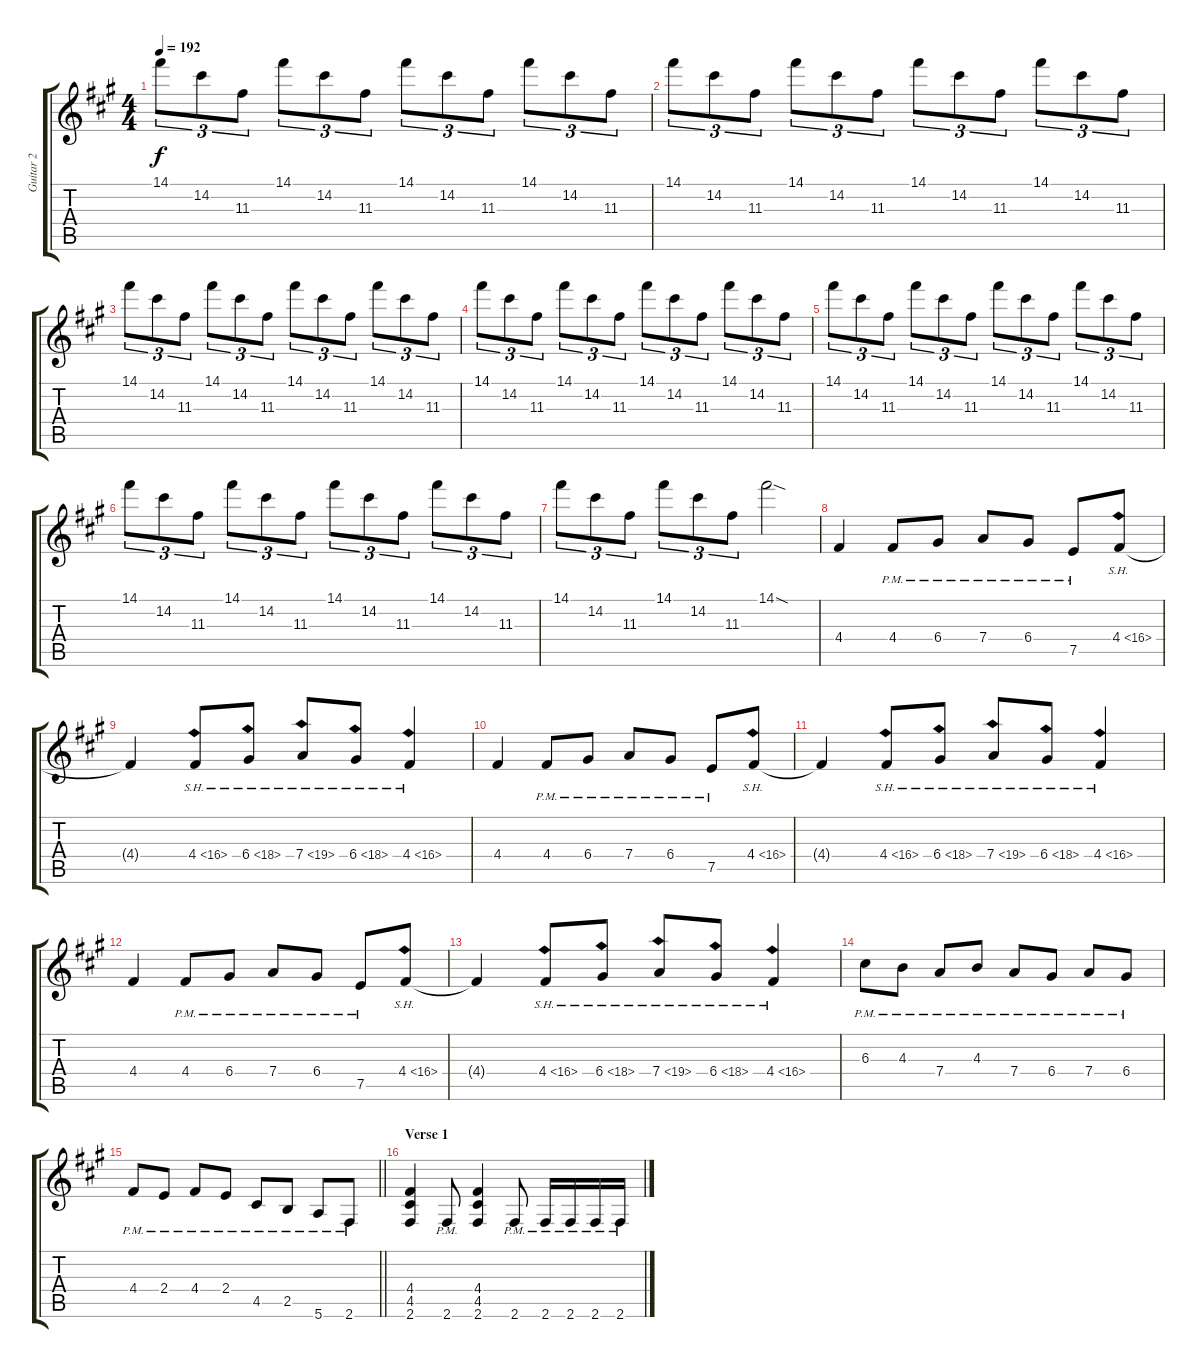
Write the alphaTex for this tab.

\track ("Guitar 2" "Guitar 2") {instrument distortionguitar}
\staff {score tabs}
\tuning (E4 B3 G3 D3 A2 E2) {hide}
\ts (4 4)
\tempo 192
\clef g2
\ks f#minor
14.1.8{tu (3 2) dy f} 14.2.8{tu (3 2)} 11.3.8{tu (3 2)} 14.1.8{tu (3 2)} 14.2.8{tu (3 2)} 11.3.8{tu (3 2)} 14.1.8{tu (3 2)} 14.2.8{tu (3 2)} 11.3.8{tu (3 2)} 14.1.8{tu (3 2)} 14.2.8{tu (3 2)} 11.3.8{tu (3 2)} |
14.1.8{tu (3 2)} 14.2.8{tu (3 2)} 11.3.8{tu (3 2)} 14.1.8{tu (3 2)} 14.2.8{tu (3 2)} 11.3.8{tu (3 2)} 14.1.8{tu (3 2)} 14.2.8{tu (3 2)} 11.3.8{tu (3 2)} 14.1.8{tu (3 2)} 14.2.8{tu (3 2)} 11.3.8{tu (3 2)} |
14.1.8{tu (3 2)} 14.2.8{tu (3 2)} 11.3.8{tu (3 2)} 14.1.8{tu (3 2)} 14.2.8{tu (3 2)} 11.3.8{tu (3 2)} 14.1.8{tu (3 2)} 14.2.8{tu (3 2)} 11.3.8{tu (3 2)} 14.1.8{tu (3 2)} 14.2.8{tu (3 2)} 11.3.8{tu (3 2)} |
14.1.8{tu (3 2)} 14.2.8{tu (3 2)} 11.3.8{tu (3 2)} 14.1.8{tu (3 2)} 14.2.8{tu (3 2)} 11.3.8{tu (3 2)} 14.1.8{tu (3 2)} 14.2.8{tu (3 2)} 11.3.8{tu (3 2)} 14.1.8{tu (3 2)} 14.2.8{tu (3 2)} 11.3.8{tu (3 2)} |
14.1.8{tu (3 2)} 14.2.8{tu (3 2)} 11.3.8{tu (3 2)} 14.1.8{tu (3 2)} 14.2.8{tu (3 2)} 11.3.8{tu (3 2)} 14.1.8{tu (3 2)} 14.2.8{tu (3 2)} 11.3.8{tu (3 2)} 14.1.8{tu (3 2)} 14.2.8{tu (3 2)} 11.3.8{tu (3 2)} |
14.1.8{tu (3 2)} 14.2.8{tu (3 2)} 11.3.8{tu (3 2)} 14.1.8{tu (3 2)} 14.2.8{tu (3 2)} 11.3.8{tu (3 2)} 14.1.8{tu (3 2)} 14.2.8{tu (3 2)} 11.3.8{tu (3 2)} 14.1.8{tu (3 2)} 14.2.8{tu (3 2)} 11.3.8{tu (3 2)} |
14.1.8{tu (3 2)} 14.2.8{tu (3 2)} 11.3.8{tu (3 2)} 14.1.8{tu (3 2)} 14.2.8{tu (3 2)} 11.3.8{tu (3 2)} 14.1{sod}.2 |
4.4.4 4.4{pm}.8 6.4{pm}.8 7.4{pm}.8 6.4{pm}.8 7.5{pm}.8 4.4{sh 12}.8 |
4.4{t}.4 4.4{sh 12}.8 6.4{sh 12}.8 7.4{sh 12}.8 6.4{sh 12}.8 4.4{sh 12}.4 |
4.4.4 4.4{pm}.8 6.4{pm}.8 7.4{pm}.8 6.4{pm}.8 7.5{pm}.8 4.4{sh 12}.8 |
4.4{t}.4 4.4{sh 12}.8 6.4{sh 12}.8 7.4{sh 12}.8 6.4{sh 12}.8 4.4{sh 12}.4 |
4.4.4 4.4{pm}.8 6.4{pm}.8 7.4{pm}.8 6.4{pm}.8 7.5{pm}.8 4.4{sh 12}.8 |
4.4{t}.4 4.4{sh 12}.8 6.4{sh 12}.8 7.4{sh 12}.8 6.4{sh 12}.8 4.4{sh 12}.4 |
6.3{pm}.8 4.3{pm}.8 7.4{pm}.8 4.3{pm}.8 7.4{pm}.8 6.4{pm}.8 7.4{pm}.8 6.4{pm}.8 |
\barLineRight lightlight
4.4{pm}.8 2.4{pm}.8 4.4{pm}.8 2.4{pm}.8 4.5{pm}.8 2.5{pm}.8 5.6{pm}.8 2.6{pm}.8 |
\section ("" "Verse 1")
(4.4 4.5 2.6).4{volume 13} 2.6{pm}.8 (4.4 4.5 2.6).4 2.6{pm}.8 2.6{pm}.16 2.6{pm}.16 2.6{pm}.16 2.6{pm}.16
